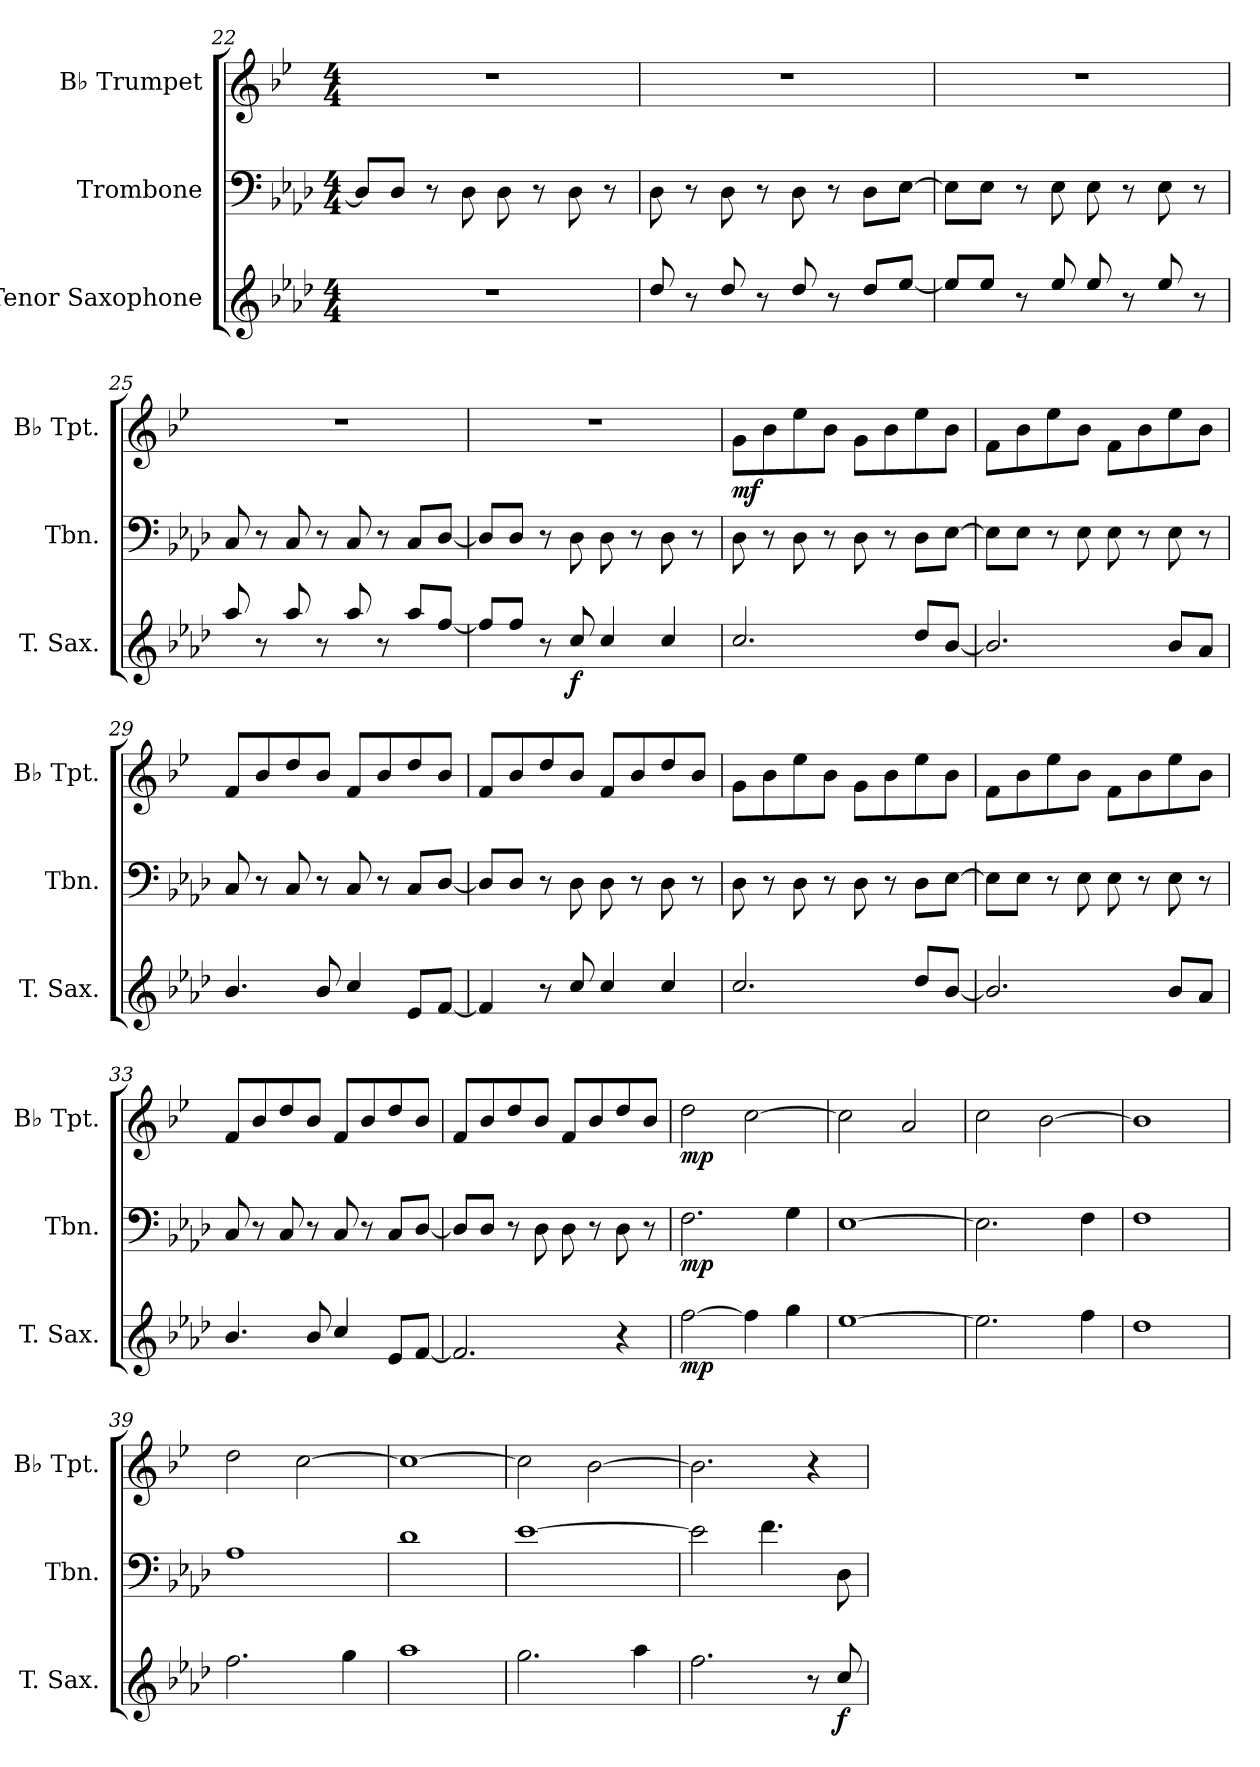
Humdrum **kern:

**kern	**dynam	**kern	**dynam	**kern	**dynam
*part3	*part3	*part2	*part2	*part1	*part1
*staff3	*staff3	*staff2	*staff2	*staff1	*staff1
*I"Tenor Saxophone	*	*I"Trombone	*	*I"B♭ Trumpet	*
*I'T. Sax.	*	*I'Tbn.	*	*I'B♭ Tpt.	*
*clefG2	*	*clefF4	*	*clefG2	*
*ITrd8c14	*	*	*	*ITrd1c2	*
*k[b-e-a-d-]	*	*k[b-e-a-d-]	*	*k[b-e-a-d-]	*
*M4/4	*	*M4/4	*	*M4/4	*
=22	=22	=22	=22	=22	=22
1r	.	8D-/L]	.	1r	.
.	.	8D-/J	.	.	.
.	.	8r	.	.	.
.	.	8D-\	.	.	.
.	.	8D-\	.	.	.
.	.	8r	.	.	.
.	.	8D-\	.	.	.
.	.	8r	.	.	.
=23	=23	=23	=23	=23	=23
8d-/	.	8D-\	.	1r	.
8r	.	8r	.	.	.
8d-/	.	8D-\	.	.	.
8r	.	8r	.	.	.
8d-/	.	8D-\	.	.	.
8r	.	8r	.	.	.
8d-/L	.	8D-\L	.	.	.
[8e-/J	.	[8E-\J	.	.	.
=24	=24	=24	=24	=24	=24
8e-/L]	.	8E-\L]	.	1r	.
8e-/J	.	8E-\J	.	.	.
8r	.	8r	.	.	.
8e-/	.	8E-\	.	.	.
8e-/	.	8E-\	.	.	.
8r	.	8r	.	.	.
8e-/	.	8E-\	.	.	.
8r	.	8r	.	.	.
!!LO:PB:g=z
=25	=25	=25	=25	=25	=25
8a-/	.	8C/	.	1r	.
8r	.	8r	.	.	.
8a-/	.	8C/	.	.	.
8r	.	8r	.	.	.
8a-/	.	8C/	.	.	.
8r	.	8r	.	.	.
8a-/L	.	8C/L	.	.	.
[8f/J	.	[8D-/J	.	.	.
=26	=26	=26	=26	=26	=26
8f/L]	.	8D-/L]	.	1r	.
8f/J	.	8D-/J	.	.	.
8r	.	8r	.	.	.
!	!LO:DY:b	!	!	!	!
8c/	f	8D-\	.	.	.
4c/	.	8D-\	.	.	.
.	.	8r	.	.	.
4c/	.	8D-\	.	.	.
.	.	8r	.	.	.
=27	=27	=27	=27	=27	=27
!	!	!	!	!	!LO:DY:b
2.c/	.	8D-\	.	8f\L	mf
.	.	8r	.	8a-\	.
.	.	8D-\	.	8dd-\	.
.	.	8r	.	8a-\J	.
.	.	8D-\	.	8f\L	.
.	.	8r	.	8a-\	.
8d-/L	.	8D-\L	.	8dd-\	.
[8B-/J	.	[8E-\J	.	8a-\J	.
=28	=28	=28	=28	=28	=28
2.B-/]	.	8E-\L]	.	8e-\L	.
.	.	8E-\J	.	8a-\	.
.	.	8r	.	8dd-\	.
.	.	8E-\	.	8a-\J	.
.	.	8E-\	.	8e-\L	.
.	.	8r	.	8a-\	.
8B-/L	.	8E-\	.	8dd-\	.
8A-/J	.	8r	.	8a-\J	.
!!LO:LB:g=z
=29	=29	=29	=29	=29	=29
4.B-/	.	8C/	.	8e-/L	.
.	.	8r	.	8a-/	.
.	.	8C/	.	8cc/	.
8B-/	.	8r	.	8a-/J	.
4c/	.	8C/	.	8e-/L	.
.	.	8r	.	8a-/	.
8E-/L	.	8C/L	.	8cc/	.
[8F/J	.	[8D-/J	.	8a-/J	.
=30	=30	=30	=30	=30	=30
4F/]	.	8D-/L]	.	8e-/L	.
.	.	8D-/J	.	8a-/	.
8r	.	8r	.	8cc/	.
8c/	.	8D-\	.	8a-/J	.
4c/	.	8D-\	.	8e-/L	.
.	.	8r	.	8a-/	.
4c/	.	8D-\	.	8cc/	.
.	.	8r	.	8a-/J	.
=31	=31	=31	=31	=31	=31
2.c/	.	8D-\	.	8f\L	.
.	.	8r	.	8a-\	.
.	.	8D-\	.	8dd-\	.
.	.	8r	.	8a-\J	.
.	.	8D-\	.	8f\L	.
.	.	8r	.	8a-\	.
8d-/L	.	8D-\L	.	8dd-\	.
[8B-/J	.	[8E-\J	.	8a-\J	.
=32	=32	=32	=32	=32	=32
2.B-/]	.	8E-\L]	.	8e-\L	.
.	.	8E-\J	.	8a-\	.
.	.	8r	.	8dd-\	.
.	.	8E-\	.	8a-\J	.
.	.	8E-\	.	8e-\L	.
.	.	8r	.	8a-\	.
8B-/L	.	8E-\	.	8dd-\	.
8A-/J	.	8r	.	8a-\J	.
!!LO:LB:g=z
=33	=33	=33	=33	=33	=33
4.B-/	.	8C/	.	8e-/L	.
.	.	8r	.	8a-/	.
.	.	8C/	.	8cc/	.
8B-/	.	8r	.	8a-/J	.
4c/	.	8C/	.	8e-/L	.
.	.	8r	.	8a-/	.
8E-/L	.	8C/L	.	8cc/	.
[8F/J	.	[8D-/J	.	8a-/J	.
=34	=34	=34	=34	=34	=34
2.F/]	.	8D-/L]	.	8e-/L	.
.	.	8D-/J	.	8a-/	.
.	.	8r	.	8cc/	.
.	.	8D-\	.	8a-/J	.
.	.	8D-\	.	8e-/L	.
.	.	8r	.	8a-/	.
4r	.	8D-\	.	8cc/	.
.	.	8r	.	8a-/J	.
=35	=35	=35	=35	=35	=35
!	!LO:DY:b	!	!LO:DY:b	!	!LO:DY:b
[2f\	mp	2.F\	mp	2cc\	mp
4f\]	.	.	.	[2b-\	.
4g\	.	4G\	.	.	.
=36	=36	=36	=36	=36	=36
[1e-	.	[1E-	.	2b-\]	.
.	.	.	.	2g/	.
=37	=37	=37	=37	=37	=37
2.e-\]	.	2.E-\]	.	2b-\	.
.	.	.	.	[2a-\	.
4f\	.	4F\	.	.	.
=38	=38	=38	=38	=38	=38
1d-	.	1F	.	1a-]	.
=39	=39	=39	=39	=39	=39
2.f\	.	1A-	.	2cc\	.
.	.	.	.	[2b-\	.
4g\	.	.	.	.	.
=40	=40	=40	=40	=40	=40
1a-	.	1d-	.	1b-_	.
=41	=41	=41	=41	=41	=41
2.g\	.	[1e-	.	2b-\]	.
.	.	.	.	[2a-\	.
4a-\	.	.	.	.	.
!!LO:LB:g=z
=42	=42	=42	=42	=42	=42
2.f\	.	2e-\]	.	2.a-\]	.
.	.	4.f\	.	.	.
8r	.	.	.	4r	.
!	!LO:DY:b	!	!	!	!
8c/	f	8D-\	.	.	.
=	=	=	=	=	=
*-	*-	*-	*-	*-	*-
